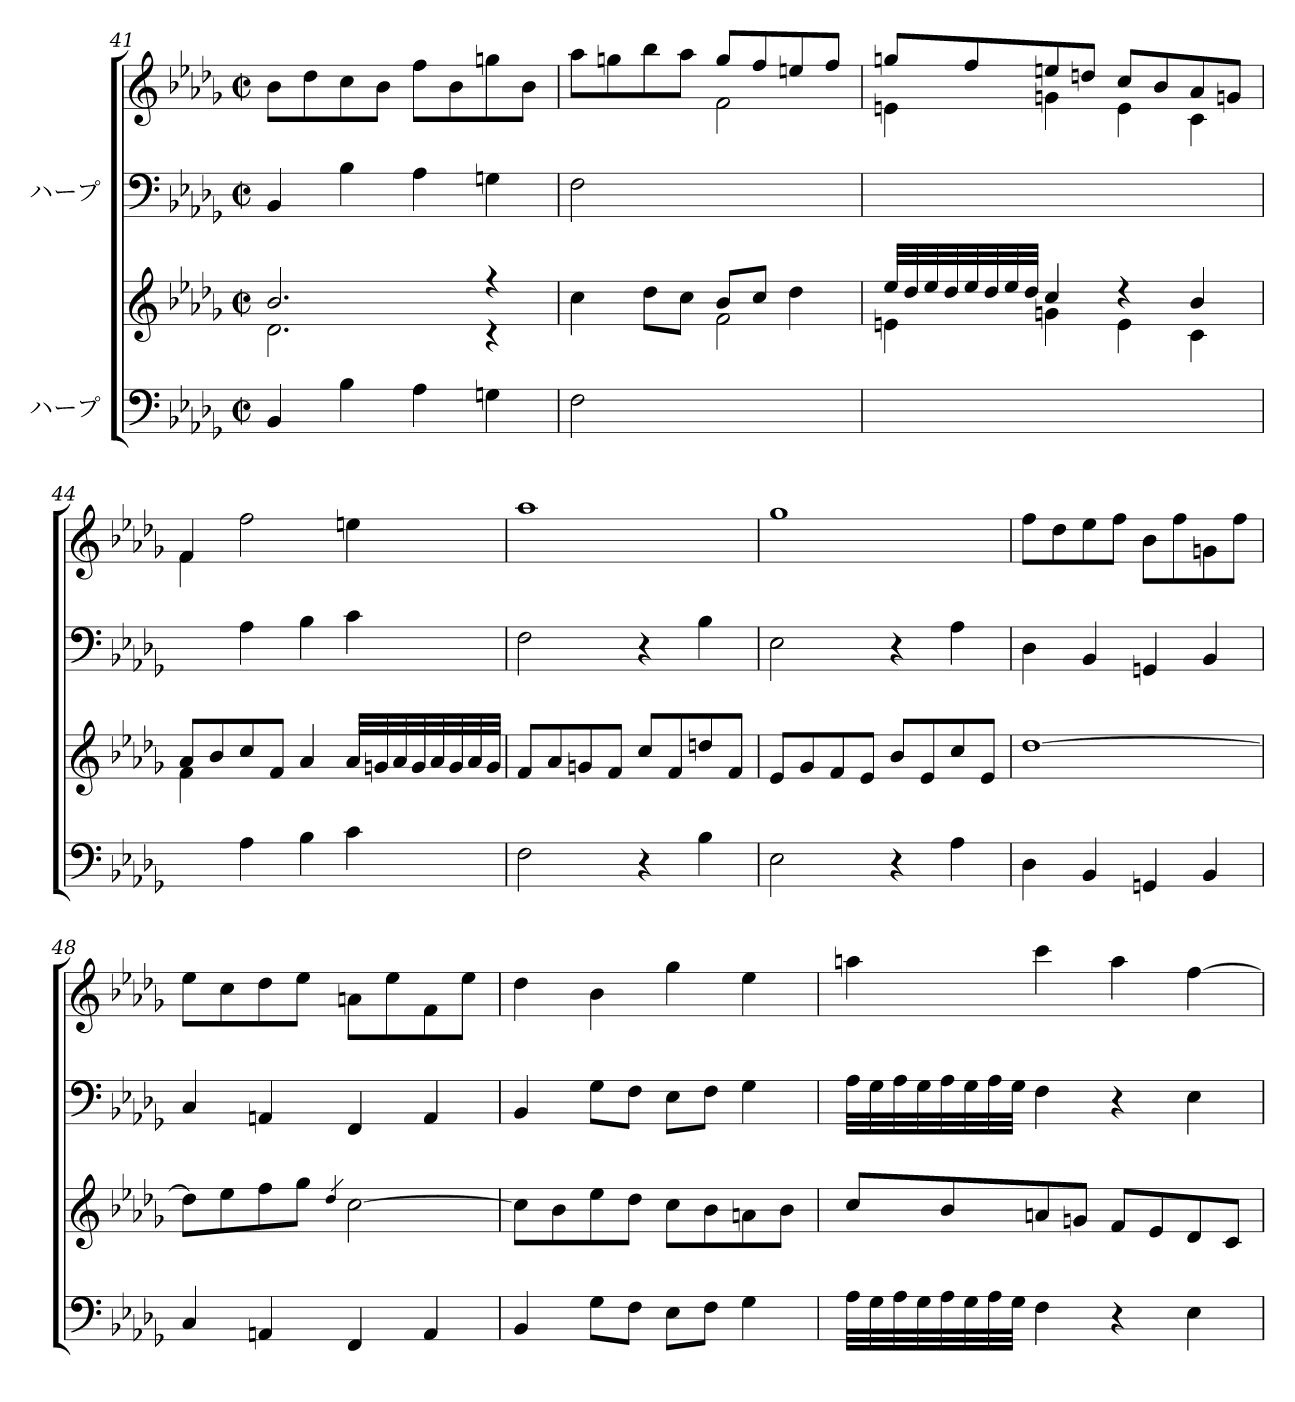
**kern	**kern	**kern	**kern
*part2	*part2	*part1	*part1
*staff4	*staff3	*staff2	*staff1
*I"ハープ	*	*I"ハープ	*
*clefF4	*clefG2	*clefF4	*clefG2
*k[b-e-a-d-g-]	*k[b-e-a-d-g-]	*k[b-e-a-d-g-]	*k[b-e-a-d-g-]
*M2/2	*M2/2	*M2/2	*M2/2
*met(c|)	*met(c|)	*met(c|)	*met(c|)
=41	=41	=41	=41
*	*^	*	*
4BB-/	2.b-/	2.d-\	4BB-/	8b-\L
.	.	.	.	8dd-\
4B-\	.	.	4B-\	8cc\
.	.	.	.	8b-\J
4A-\	.	.	4A-\	8ff\L
.	.	.	.	8b-\
4Gn\	4r	4r	4Gn\	8ggn\
.	.	.	.	8b-\J
!!LO:LB:g=z
=42	=42	=42	=42	=42
*	*	*	*	*^
2F\	4cc\	2ryy	2F\	8aa-\L	2ryy
.	.	.	.	8ggn\	.
.	8dd-\L	.	.	8bb-\	.
.	8cc\J	.	.	8aa-\J	.
2ryy	8b-/L	2f\	2ryy	8gg/L	2f\
.	8cc/J	.	.	8ff/	.
.	4dd-\	.	.	8een/	.
.	.	.	.	8ff/J	.
=43	=43	=43	=43	=43	=43
1ryy	32ee-/LLL	4en\	1ryy	8ggn/L	4en\
.	32dd-/	.	.	.	.
.	32ee-/	.	.	.	.
.	32dd-/	.	.	.	.
.	32ee-/	.	.	8ff/	.
.	32dd-/	.	.	.	.
.	32ee-/	.	.	.	.
.	32dd-/JJJ	.	.	.	.
.	4cc/	4gn\	.	8een/	4gn\
.	.	.	.	8ddn/J	.
.	4r	4e\	.	8cc/L	4e\
.	.	.	.	8b-/	.
.	4b-/	4c\	.	8a-/	4c\
.	.	.	.	8gn/J	.
=44	=44	=44	=44	=44	=44
4ryy	8a-/L	4f\	4ryy	4f/	4f\
.	8b-/	.	.	.	.
4A-\	8cc/	2.ryy	4A-\	2ff\	2.ryy
.	8f/J	.	.	.	.
4B-\	4a-/	.	4B-\	.	.
4c\	32a-/LLL	.	4c\	4een\	.
.	32gn/	.	.	.	.
.	32a-/	.	.	.	.
.	32g/	.	.	.	.
.	32a-/	.	.	.	.
.	32g/	.	.	.	.
.	32a-/	.	.	.	.
.	32g/JJJ	.	.	.	.
*	*v	*v	*	*v	*v
!!LO:LB:g=z
=45	=45	=45	=45
2F\	8f/L	2F\	1aa-
.	8a-/	.	.
.	8gn/	.	.
.	8f/J	.	.
4r	8cc/L	4r	.
.	8f/	.	.
4B-\	8ddn/	4B-\	.
.	8f/J	.	.
=46	=46	=46	=46
2E-\	8e-/L	2E-\	1gg-
.	8g-/	.	.
.	8f/	.	.
.	8e-/J	.	.
4r	8b-/L	4r	.
.	8e-/	.	.
4A-\	8cc/	4A-\	.
.	8e-/J	.	.
=47	=47	=47	=47
4D-\	[1dd-	4D-\	8ff\L
.	.	.	8dd-\
4BB-/	.	4BB-/	8ee-\
.	.	.	8ff\J
4GGn/	.	4GGn/	8b-\L
.	.	.	8ff\
4BB-/	.	4BB-/	8gn\
.	.	.	8ff\J
=48	=48	=48	=48
4C/	8dd-\L]	4C/	8ee-\L
.	8ee-\	.	8cc\
4AAn/	8ff\	4AAn/	8dd-\
.	8gg-\J	.	8ee-\J
.	4qdd-/	.	.
4FF/	[2cc\	4FF/	8an\L
.	.	.	8ee-\
4AA/	.	4AA/	8f\
.	.	.	8ee-\J
!!LO:PB:g=z
=49	=49	=49	=49
4BB-/	8cc\L]	4BB-/	4dd-\
.	8b-\	.	.
8G-\L	8ee-\	8G-\L	4b-\
8F\J	8dd-\J	8F\J	.
8E-\L	8cc\L	8E-\L	4gg-\
8F\J	8b-\	8F\J	.
4G-\	8an\	4G-\	4ee-\
.	8b-\J	.	.
=50	=50	=50	=50
32A-\LLL	8cc/L	32A-\LLL	4aan\
32G-\	.	32G-\	.
32A-\	.	32A-\	.
32G-\	.	32G-\	.
32A-\	8b-/	32A-\	.
32G-\	.	32G-\	.
32A-\	.	32A-\	.
32G-\JJJ	.	32G-\JJJ	.
4F\	8an/	4F\	4ccc\
.	8gn/J	.	.
4r	8f/L	4r	4aa\
.	8e-/	.	.
4E-\	8d-/	4E-\	[4ff\
.	8c/J	.	.
=	=	=	=
*-	*-	*-	*-
